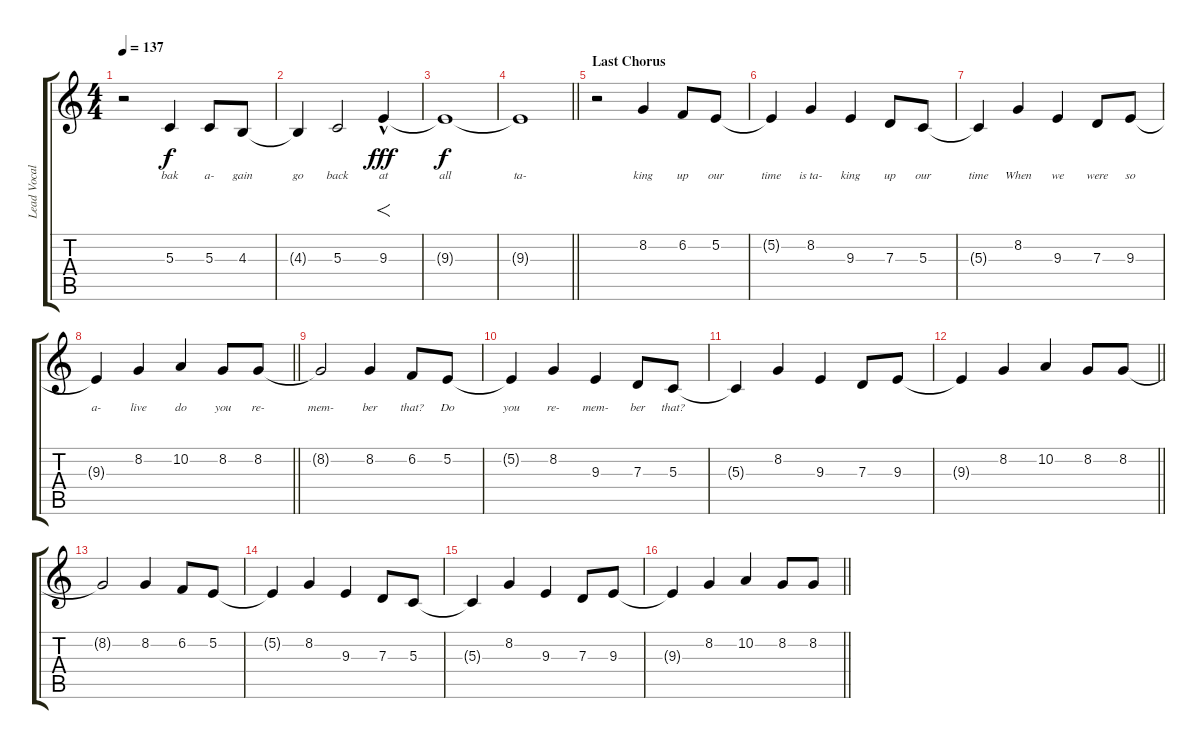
\track ("Lead Vocal" "Lead Vocal") {instrument violin}
\staff {score tabs}
\tuning (E4 B3 G3 D3 A2 E2) {hide}
\ts (4 4)
\tempo 137
\clef g2
\ks c
r.2{dy f} 5.3.4{lyrics (0 "bak") lyrics (1 "") lyrics (2 "") lyrics (3 "") lyrics (4 "")} 5.3.8{lyrics (0 "a-") lyrics (1 "") lyrics (2 "") lyrics (3 "") lyrics (4 "")} 4.3.8{lyrics (0 "gain") lyrics (1 "") lyrics (2 "") lyrics (3 "") lyrics (4 "")} |
4.3{t}.4{lyrics (0 "go") lyrics (1 "") lyrics (2 "") lyrics (3 "") lyrics (4 "")} 5.3.2{lyrics (0 "back") lyrics (1 "") lyrics (2 "") lyrics (3 "") lyrics (4 "")} 9.3{hac}.4{f lyrics (0 "at") lyrics (1 "") lyrics (2 "") lyrics (3 "") lyrics (4 "") dy fff volume 9} |
9.3{t}.1{lyrics (0 "all") lyrics (1 "") lyrics (2 "") lyrics (3 "") lyrics (4 "") dy f} |
\barLineRight lightlight
9.3{t}.1{lyrics (0 "ta-") lyrics (1 "") lyrics (2 "") lyrics (3 "") lyrics (4 "")} |
\section ("" "Last Chorus")
r.2{volume 13} 8.2.4{lyrics (0 "king") lyrics (1 "") lyrics (2 "") lyrics (3 "") lyrics (4 "")} 6.2.8{lyrics (0 "up") lyrics (1 "") lyrics (2 "") lyrics (3 "") lyrics (4 "")} 5.2.8{lyrics (0 "our") lyrics (1 "") lyrics (2 "") lyrics (3 "") lyrics (4 "")} |
5.2{t}.4{lyrics (0 "time") lyrics (1 "") lyrics (2 "") lyrics (3 "") lyrics (4 "")} 8.2.4{lyrics (0 "is ta-") lyrics (1 "") lyrics (2 "") lyrics (3 "") lyrics (4 "")} 9.3.4{lyrics (0 "king") lyrics (1 "") lyrics (2 "") lyrics (3 "") lyrics (4 "")} 7.3.8{lyrics (0 "up") lyrics (1 "") lyrics (2 "") lyrics (3 "") lyrics (4 "")} 5.3.8{lyrics (0 "our") lyrics (1 "") lyrics (2 "") lyrics (3 "") lyrics (4 "")} |
5.3{t}.4{lyrics (0 "time") lyrics (1 "") lyrics (2 "") lyrics (3 "") lyrics (4 "")} 8.2.4{lyrics (0 "When") lyrics (1 "") lyrics (2 "") lyrics (3 "") lyrics (4 "")} 9.3.4{lyrics (0 "we") lyrics (1 "") lyrics (2 "") lyrics (3 "") lyrics (4 "")} 7.3.8{lyrics (0 "were") lyrics (1 "") lyrics (2 "") lyrics (3 "") lyrics (4 "")} 9.3.8{lyrics (0 "so") lyrics (1 "") lyrics (2 "") lyrics (3 "") lyrics (4 "")} |
\barLineRight lightlight
9.3{t}.4{lyrics (0 "a-") lyrics (1 "") lyrics (2 "") lyrics (3 "") lyrics (4 "")} 8.2.4{lyrics (0 "live") lyrics (1 "") lyrics (2 "") lyrics (3 "") lyrics (4 "")} 10.2.4{lyrics (0 "do") lyrics (1 "") lyrics (2 "") lyrics (3 "") lyrics (4 "")} 8.2.8{lyrics (0 "you") lyrics (1 "") lyrics (2 "") lyrics (3 "") lyrics (4 "")} 8.2.8{lyrics (0 "re-") lyrics (1 "") lyrics (2 "") lyrics (3 "") lyrics (4 "")} |
8.2{t}.2{lyrics (0 "mem-") lyrics (1 "") lyrics (2 "") lyrics (3 "") lyrics (4 "")} 8.2.4{lyrics (0 "ber") lyrics (1 "") lyrics (2 "") lyrics (3 "") lyrics (4 "")} 6.2.8{lyrics (0 "that?") lyrics (1 "") lyrics (2 "") lyrics (3 "") lyrics (4 "")} 5.2.8{lyrics (0 "Do") lyrics (1 "") lyrics (2 "") lyrics (3 "") lyrics (4 "")} |
5.2{t}.4{lyrics (0 "you") lyrics (1 "") lyrics (2 "") lyrics (3 "") lyrics (4 "")} 8.2.4{lyrics (0 "re-") lyrics (1 "") lyrics (2 "") lyrics (3 "") lyrics (4 "")} 9.3.4{lyrics (0 "mem-") lyrics (1 "") lyrics (2 "") lyrics (3 "") lyrics (4 "")} 7.3.8{lyrics (0 "ber") lyrics (1 "") lyrics (2 "") lyrics (3 "") lyrics (4 "")} 5.3.8{lyrics (0 "that?") lyrics (1 "") lyrics (2 "") lyrics (3 "") lyrics (4 "")} |
5.3{t}.4 8.2.4 9.3.4 7.3.8 9.3.8 |
\barLineRight lightlight
9.3{t}.4 8.2.4 10.2.4 8.2.8 8.2.8 |
8.2{t}.2 8.2.4 6.2.8 5.2.8 |
5.2{t}.4 8.2.4 9.3.4 7.3.8 5.3.8 |
5.3{t}.4 8.2.4 9.3.4 7.3.8 9.3.8 |
\barLineRight lightlight
9.3{t}.4 8.2.4 10.2.4 8.2.8 8.2.8
